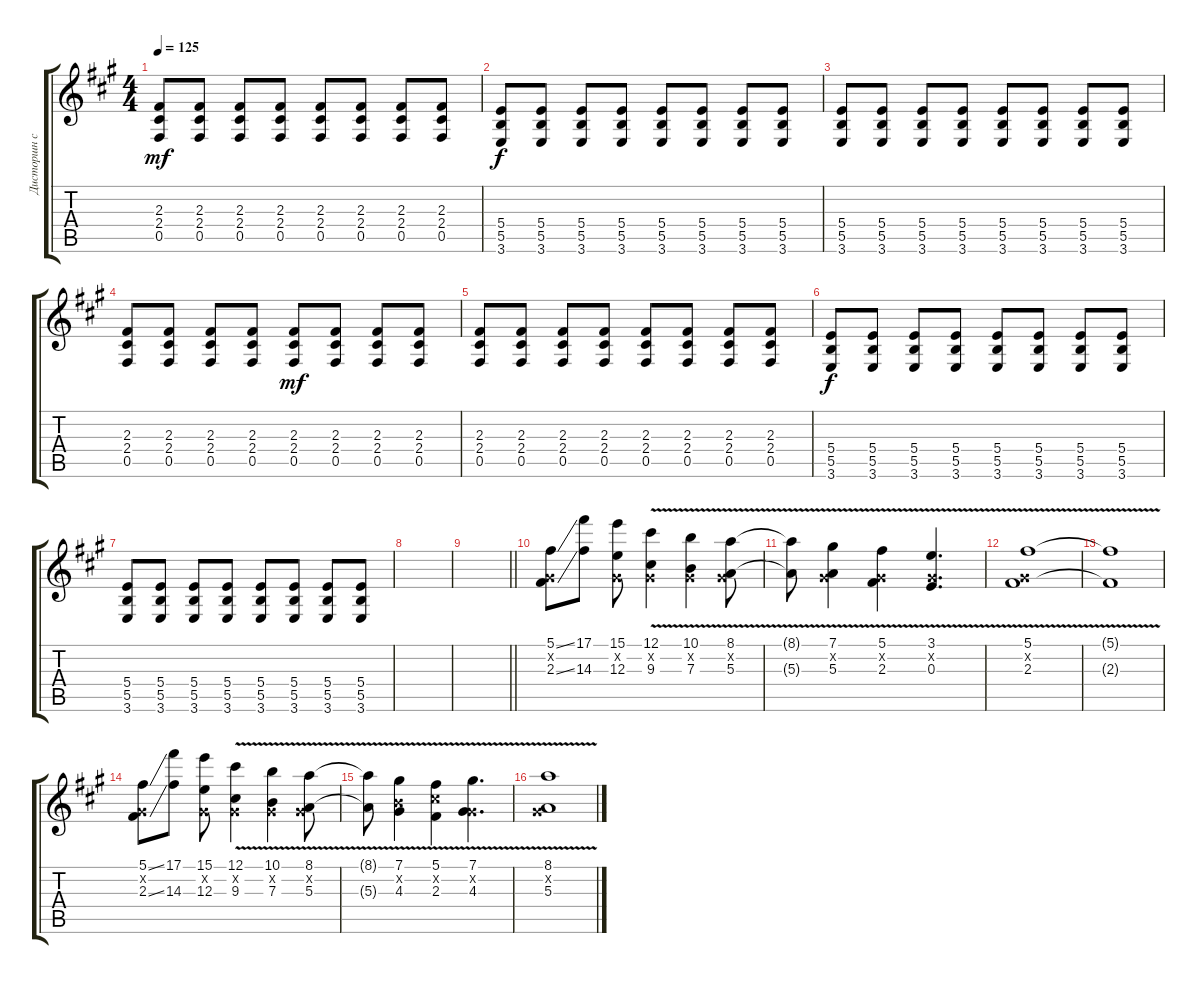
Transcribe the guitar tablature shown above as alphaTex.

\track ("Дисторшн соло" "Дисторшн с") {instrument overdrivenguitar}
\staff {score tabs}
\tuning (Db4 Ab3 E3 B2 Gb2 Db2) {hide}
\ts (4 4)
\tempo 125
\clef g2
\ks f#minor
(2.3 2.4 0.5).8{dy mf} (2.3 2.4 0.5).8 (2.3 2.4 0.5).8 (2.3 2.4 0.5).8 (2.3 2.4 0.5).8 (2.3 2.4 0.5).8 (2.3 2.4 0.5).8 (2.3 2.4 0.5).8 |
(5.4 5.5 3.6).8{dy f} (5.4 5.5 3.6).8 (5.4 5.5 3.6).8 (5.4 5.5 3.6).8 (5.4 5.5 3.6).8 (5.4 5.5 3.6).8 (5.4 5.5 3.6).8 (5.4 5.5 3.6).8 |
(5.4 5.5 3.6).8 (5.4 5.5 3.6).8 (5.4 5.5 3.6).8 (5.4 5.5 3.6).8 (5.4 5.5 3.6).8 (5.4 5.5 3.6).8 (5.4 5.5 3.6).8 (5.4 5.5 3.6).8 |
(2.3 2.4 0.5).8 (2.3 2.4 0.5).8 (2.3 2.4 0.5).8 (2.3 2.4 0.5).8 (2.3 2.4 0.5).8{dy mf} (2.3 2.4 0.5).8 (2.3 2.4 0.5).8 (2.3 2.4 0.5).8 |
(2.3 2.4 0.5).8 (2.3 2.4 0.5).8 (2.3 2.4 0.5).8 (2.3 2.4 0.5).8 (2.3 2.4 0.5).8 (2.3 2.4 0.5).8 (2.3 2.4 0.5).8 (2.3 2.4 0.5).8 |
(5.4 5.5 3.6).8{dy f} (5.4 5.5 3.6).8 (5.4 5.5 3.6).8 (5.4 5.5 3.6).8 (5.4 5.5 3.6).8 (5.4 5.5 3.6).8 (5.4 5.5 3.6).8 (5.4 5.5 3.6).8 |
(5.4 5.5 3.6).8 (5.4 5.5 3.6).8 (5.4 5.5 3.6).8 (5.4 5.5 3.6).8 (5.4 5.5 3.6).8 (5.4 5.5 3.6).8 (5.4 5.5 3.6).8 (5.4 5.5 3.6).8 |
|
\barLineRight lightlight
|
(5.1{ss} 0.2{x} 2.3{ss}).8{volume 13 balance 8} (17.1 14.3).8 (15.1 0.2{x} 12.3).8 (12.1{v} 0.2{x} 9.3{v}).4 (10.1{v} 0.2{x} 7.3{v}).4 (8.1{v} 0.2{x} 5.3{v}).8 |
(8.1{t} 5.3{t}).8 (7.1{v} 0.2{x} 5.3{v}).4 (5.1{v} 0.2{x} 2.3{v}).4 (3.1{v} 0.2{x} 0.3{v}).4{d} |
(5.1{v} 0.2{x} 2.3{v}).1 |
(5.1{t} 2.3{t}).1 |
(5.1{ss} 0.2{x} 2.3{ss}).8 (17.1 14.3).8 (15.1 0.2{x} 12.3).8 (12.1{v} 0.2{x} 9.3{v}).4 (10.1{v} 0.2{x} 7.3{v}).4 (8.1{v} 0.2{x} 5.3{v}).8 |
(8.1{t} 5.3{t}).8 (7.1{v} 3.2{x} 4.3{v}).4 (5.1{v} 5.2{x} 2.3{v}).4 (7.1{v} 0.2{x} 4.3{v}).4{d} |
(8.1 0.2{x} 5.3{v}).1
